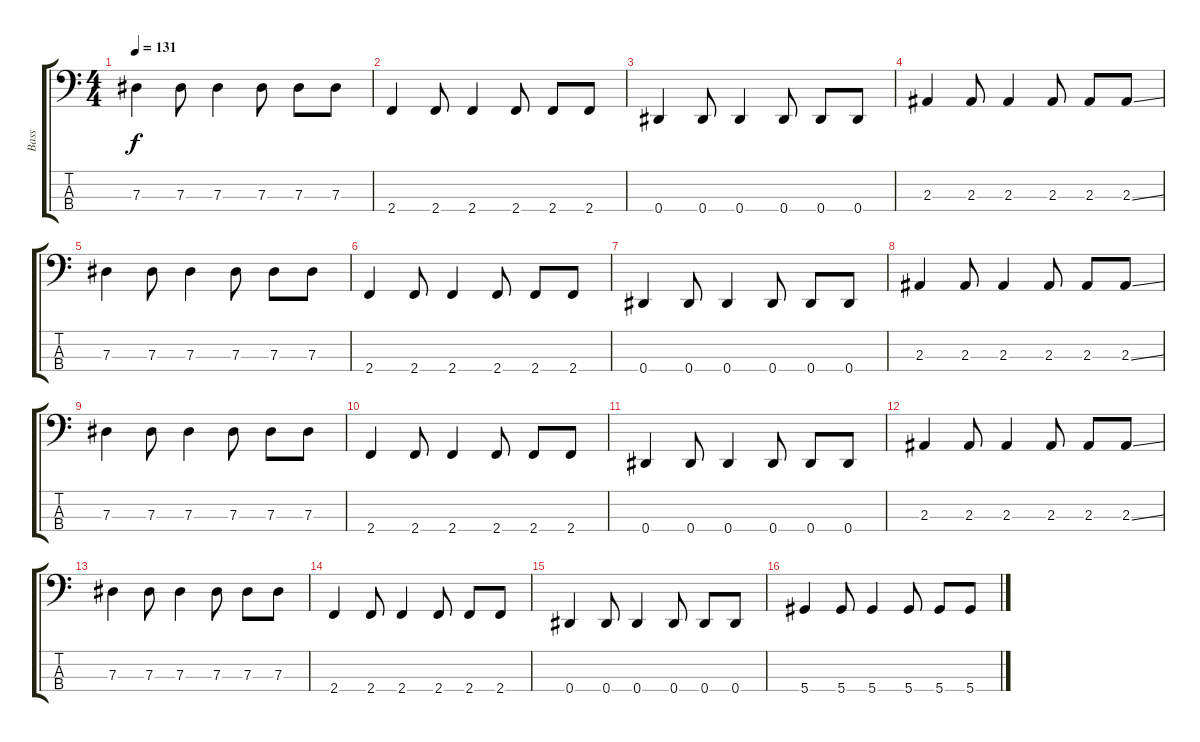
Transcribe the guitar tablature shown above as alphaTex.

\track ("Bass" "Bass") {instrument electricbasspick}
\staff {score tabs}
\tuning (Gb2 Db2 Ab1 Eb1) {hide}
\ts (4 4)
\tempo 131
\clef f4
\ks c
7.3.4{dy f} 7.3.8 7.3.4 7.3.8 7.3.8 7.3.8 |
2.4.4 2.4.8 2.4.4 2.4.8 2.4.8 2.4.8 |
0.4.4 0.4.8 0.4.4 0.4.8 0.4.8 0.4.8 |
2.3.4 2.3.8 2.3.4 2.3.8 2.3.8 2.3{ss}.8 |
7.3.4 7.3.8 7.3.4 7.3.8 7.3.8 7.3.8 |
2.4.4 2.4.8 2.4.4 2.4.8 2.4.8 2.4.8 |
0.4.4 0.4.8 0.4.4 0.4.8 0.4.8 0.4.8 |
2.3.4 2.3.8 2.3.4 2.3.8 2.3.8 2.3{ss}.8 |
7.3.4 7.3.8 7.3.4 7.3.8 7.3.8 7.3.8 |
2.4.4 2.4.8 2.4.4 2.4.8 2.4.8 2.4.8 |
0.4.4 0.4.8 0.4.4 0.4.8 0.4.8 0.4.8 |
2.3.4 2.3.8 2.3.4 2.3.8 2.3.8 2.3{ss}.8 |
7.3.4 7.3.8 7.3.4 7.3.8 7.3.8 7.3.8 |
2.4.4 2.4.8 2.4.4 2.4.8 2.4.8 2.4.8 |
0.4.4 0.4.8 0.4.4 0.4.8 0.4.8 0.4.8 |
5.4.4 5.4.8 5.4.4 5.4.8 5.4.8 5.4.8
